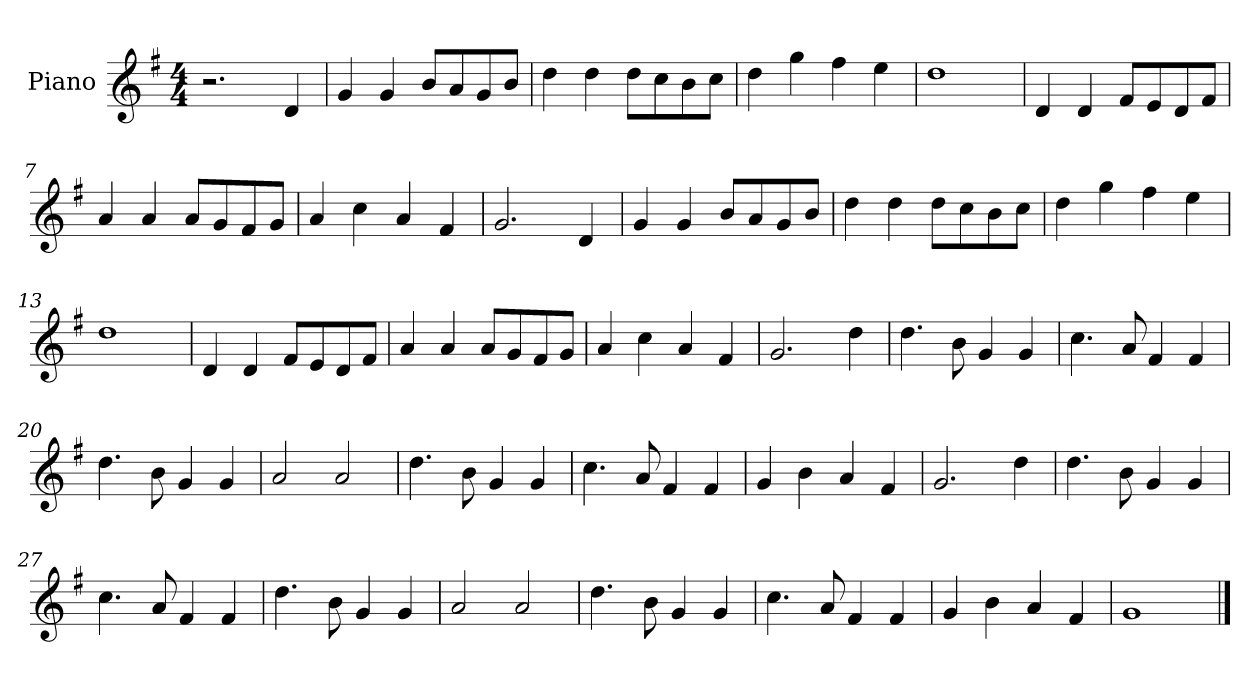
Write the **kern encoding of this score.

**kern
*part1
*staff1
*I"Piano
*I'Pno
*clefG2
*k[f#]
*M4/4
=1
2.r
4d/
=2
4g/
4g/
8b/L
8a/
8g/
8b/J
=3
4dd\
4dd\
8dd\L
8cc\
8b\
8cc\J
=4
4dd\
4gg\
4ff#\
4ee\
=5
1dd
=6
4d/
4d/
8f#/L
8e/
8d/
8f#/J
=7
4a/
4a/
8a/L
8g/
8f#/
8g/J
=8
4a/
4cc\
4a/
4f#/
=9
2.g/
4d/
=10
4g/
4g/
8b/L
8a/
8g/
8b/J
=11
4dd\
4dd\
8dd\L
8cc\
8b\
8cc\J
=12
4dd\
4gg\
4ff#\
4ee\
=13
1dd
=14
4d/
4d/
8f#/L
8e/
8d/
8f#/J
=15
4a/
4a/
8a/L
8g/
8f#/
8g/J
=16
4a/
4cc\
4a/
4f#/
=17
2.g/
4dd\
=18
4.dd\
8b\
4g/
4g/
=19
4.cc\
8a/
4f#/
4f#/
=20
4.dd\
8b\
4g/
4g/
=21
2a/
2a/
=22
4.dd\
8b\
4g/
4g/
=23
4.cc\
8a/
4f#/
4f#/
=24
4g/
4b\
4a/
4f#/
=25
2.g/
4dd\
=26
4.dd\
8b\
4g/
4g/
=27
4.cc\
8a/
4f#/
4f#/
=28
4.dd\
8b\
4g/
4g/
=29
2a/
2a/
=30
4.dd\
8b\
4g/
4g/
=31
4.cc\
8a/
4f#/
4f#/
=32
4g/
4b\
4a/
4f#/
=33
1g
==
*-
